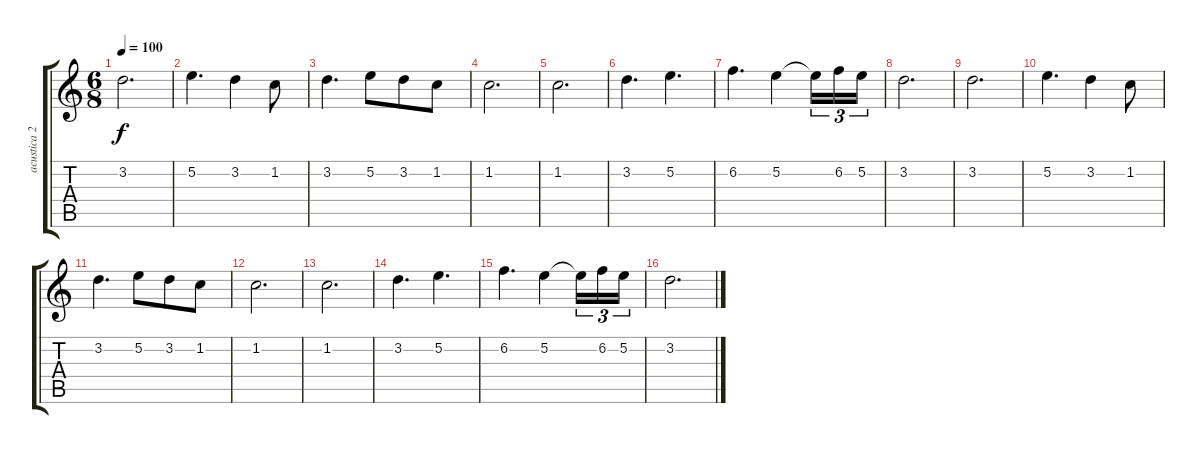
\track ("acustica 2" "acustica 2") {instrument acousticguitarnylon}
\staff {score tabs}
\tuning (E4 B3 G3 D3 A2 E2) {hide}
\ts (6 8)
\tempo 100
\clef g2
\ks c
3.2.2{d dy f} |
5.2.4{d} 3.2.4 1.2.8 |
3.2.4{d} 5.2.8 3.2.8 1.2.8 |
1.2.2{d} |
1.2.2{d} |
3.2.4{d} 5.2.4{d} |
6.2.4{d} 5.2.4 5.2{t}.16{tu (3 2)} 6.2.16{tu (3 2)} 5.2.16{tu (3 2)} |
3.2.2{d} |
3.2.2{d} |
5.2.4{d} 3.2.4 1.2.8 |
3.2.4{d} 5.2.8 3.2.8 1.2.8 |
1.2.2{d} |
1.2.2{d} |
3.2.4{d} 5.2.4{d} |
6.2.4{d} 5.2.4 5.2{t}.16{tu (3 2)} 6.2.16{tu (3 2)} 5.2.16{tu (3 2)} |
3.2.2{d}
